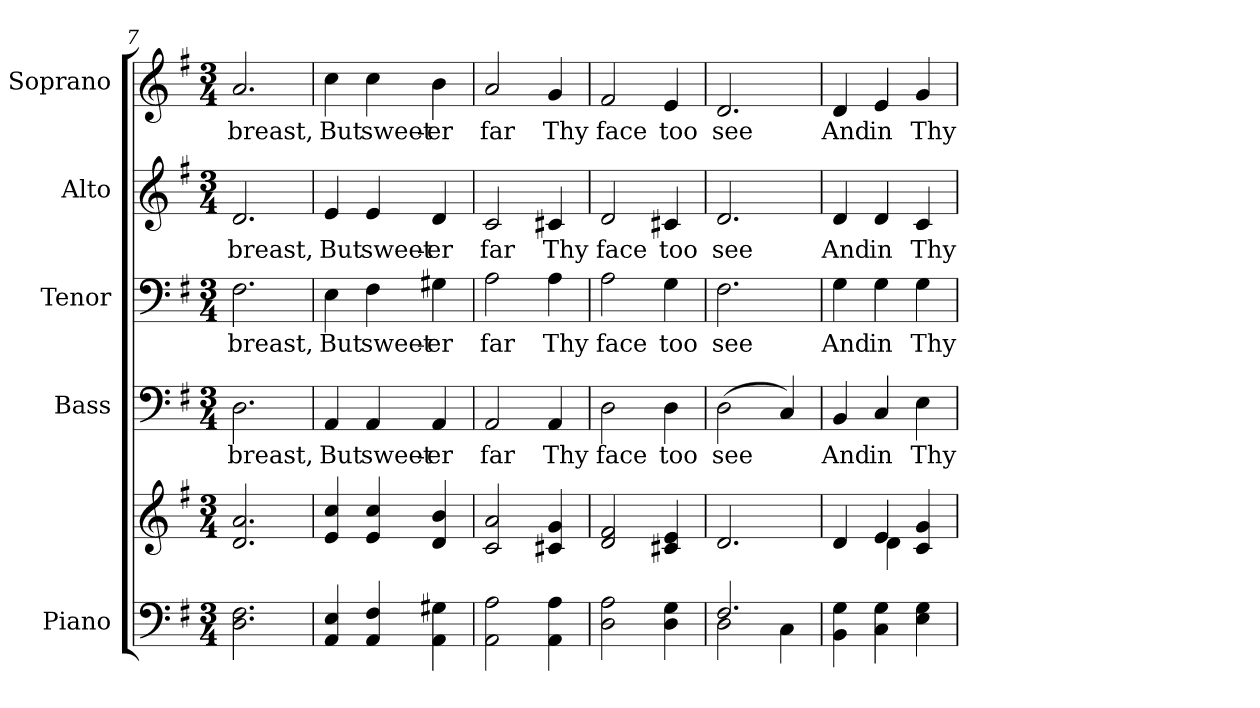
**kern	**kern	**kern	**text	**kern	**text	**kern	**text	**kern	**text
*part5	*part5	*part4	*part4	*part3	*part3	*part2	*part2	*part1	*part1
*staff6	*staff5	*staff4	*staff4	*staff3	*staff3	*staff2	*staff2	*staff1	*staff1
*I"Piano	*	*I"Bass	*	*I"Tenor	*	*I"Alto	*	*I"Soprano	*
*I'Pno.	*	*I'B.	*	*I'T.	*	*I'A.	*	*I'S.	*
!!LO:PB:g=z
*clefF4	*clefG2	*clefF4	*	*clefF4	*	*clefG2	*	*clefG2	*
*k[f#]	*k[f#]	*k[f#]	*	*k[f#]	*	*k[f#]	*	*k[f#]	*
*G:	*G:	*G:	*	*G:	*	*G:	*	*G:	*
*M3/4	*M3/4	*M3/4	*	*M3/4	*	*M3/4	*	*M3/4	*
=7	=7	=7	=7	=7	=7	=7	=7	=7	=7
!	!	!	!LO:LY:b:color=#000000	!	!	!	!	!	!
!	!	!	!	!	!LO:LY:b:color=#000000	!	!	!	!
!	!	!	!	!	!	!	!LO:LY:b:color=#000000	!	!
!	!	!	!	!	!	!	!	!	!LO:LY:b:color=#000000
2.Di\ 2.F#i	2.di/ 2.ai	2.Di\	breast,	2.F#i\	breast,	2.di/	breast,	2.ai/	breast,
=8	=8	=8	=8	=8	=8	=8	=8	=8	=8
!	!	!	!LO:LY:b:color=#000000	!	!	!	!	!	!
!	!	!	!	!	!LO:LY:b:color=#000000	!	!	!	!
!	!	!	!	!	!	!	!LO:LY:b:color=#000000	!	!
!	!	!	!	!	!	!	!	!	!LO:LY:b:color=#000000
4AAi/ 4Ei	4ei/ 4cci	4AAi/	But	4Ei\	But	4ei/	But	4cci\	But
!	!	!	!LO:LY:b:color=#000000	!	!	!	!	!	!
!	!	!	!	!	!LO:LY:b:color=#000000	!	!	!	!
!	!	!	!	!	!	!	!LO:LY:b:color=#000000	!	!
!	!	!	!	!	!	!	!	!	!LO:LY:b:color=#000000
4AAi/ 4F#i	4ei/ 4cci	4AAi/	sweet-	4F#i\	sweet-	4ei/	sweet-	4cci\	sweet-
!	!	!	!LO:LY:b:color=#000000	!	!	!	!	!	!
!	!	!	!	!	!LO:LY:b:color=#000000	!	!	!	!
!	!	!	!	!	!	!	!LO:LY:b:color=#000000	!	!
!	!	!	!	!	!	!	!	!	!LO:LY:b:color=#000000
4AAi\ 4G#Xi	4di/ 4bi	4AAi/	-er	4G#Xi\	-er	4di/	-er	4bi\	-er
=9	=9	=9	=9	=9	=9	=9	=9	=9	=9
!	!	!	!LO:LY:b:color=#000000	!	!	!	!	!	!
!	!	!	!	!	!LO:LY:b:color=#000000	!	!	!	!
!	!	!	!	!	!	!	!LO:LY:b:color=#000000	!	!
!	!	!	!	!	!	!	!	!	!LO:LY:b:color=#000000
2AAi\ 2Ai	2ci/ 2ai	2AAi/	far	2Ai\	far	2ci/	far	2ai/	far
!	!	!	!LO:LY:b:color=#000000	!	!	!	!	!	!
!	!	!	!	!	!LO:LY:b:color=#000000	!	!	!	!
!	!	!	!	!	!	!	!LO:LY:b:color=#000000	!	!
!	!	!	!	!	!	!	!	!	!LO:LY:b:color=#000000
4AAi\ 4Ai	4c#Xi/ 4gi	4AAi/	Thy	4Ai\	Thy	4c#Xi/	Thy	4gi/	Thy
!!LO:PB:g=z
=10	=10	=10	=10	=10	=10	=10	=10	=10	=10
!	!	!	!LO:LY:b:color=#000000	!	!	!	!	!	!
!	!	!	!	!	!LO:LY:b:color=#000000	!	!	!	!
!	!	!	!	!	!	!	!LO:LY:b:color=#000000	!	!
!	!	!	!	!	!	!	!	!	!LO:LY:b:color=#000000
2Di\ 2Ai	2di/ 2f#i	2Di\	face	2Ai\	face	2di/	face	2f#i/	face
!	!	!	!LO:LY:b:color=#000000	!	!	!	!	!	!
!	!	!	!	!	!LO:LY:b:color=#000000	!	!	!	!
!	!	!	!	!	!	!	!LO:LY:b:color=#000000	!	!
!	!	!	!	!	!	!	!	!	!LO:LY:b:color=#000000
4Di\ 4Gi	4c#Xi/ 4ei	4Di\	too	4Gi\	too	4c#Xi/	too	4ei/	too
=11	=11	=11	=11	=11	=11	=11	=11	=11	=11
*^	*	*	*	*	*	*	*	*	*
!	!	!	!	!LO:LY:b:color=#000000	!	!	!	!	!	!
!	!	!	!	!	!	!LO:LY:b:color=#000000	!	!	!	!
!	!	!	!	!	!	!	!	!LO:LY:b:color=#000000	!	!
!	!	!	!	!	!	!	!	!	!	!LO:LY:b:color=#000000
2.F#i/	2Di\	2.di/	(2Di\	see	2.F#i\	see	2.di/	see	2.di/	see
.	4Ci\	.	4Ci/)	.	.	.	.	.	.	.
*v	*v	*	*	*	*	*	*	*	*	*
=12	=12	=12	=12	=12	=12	=12	=12	=12	=12
*	*^	*	*	*	*	*	*	*	*
*^	*	*	*	*	*	*	*	*	*	*
!	!	!	!	!	!LO:LY:b:color=#000000	!	!	!	!	!	!
*v	*v	*	*	*	*	*	*	*	*	*	*
*^	*	*	*	*	*	*	*	*	*	*
!	!	!	!	!	!	!	!LO:LY:b:color=#000000	!	!	!	!
*v	*v	*	*	*	*	*	*	*	*	*	*
*^	*	*	*	*	*	*	*	*	*	*
!	!	!	!	!	!	!	!	!	!LO:LY:b:color=#000000	!	!
*v	*v	*	*	*	*	*	*	*	*	*	*
*^	*	*	*	*	*	*	*	*	*	*
!	!	!	!	!	!	!	!	!	!	!	!LO:LY:b:color=#000000
*v	*v	*	*	*	*	*	*	*	*	*	*
4BBi\ 4Gi	4di/	4ryy	4BBi/	And	4Gi\	And	4di/	And	4di/	And
!	!	!	!	!LO:LY:b:color=#000000	!	!	!	!	!	!
!	!	!	!	!	!	!LO:LY:b:color=#000000	!	!	!	!
!	!	!	!	!	!	!	!	!LO:LY:b:color=#000000	!	!
!	!	!	!	!	!	!	!	!	!	!LO:LY:b:color=#000000
4Ci\ 4Gi	4ei/	4di\	4Ci/	in	4Gi\	in	4di/	in	4ei/	in
!	!	!	!	!LO:LY:b:color=#000000	!	!	!	!	!	!
!	!	!	!	!	!	!LO:LY:b:color=#000000	!	!	!	!
!	!	!	!	!	!	!	!	!LO:LY:b:color=#000000	!	!
!	!	!	!	!	!	!	!	!	!	!LO:LY:b:color=#000000
4Ei\ 4Gi	4ci/ 4gi	4ryy	4Ei\	Thy	4Gi\	Thy	4ci/	Thy	4gi/	Thy
*	*v	*v	*	*	*	*	*	*	*	*
=	=	=	=	=	=	=	=	=	=
*-	*-	*-	*-	*-	*-	*-	*-	*-	*-
